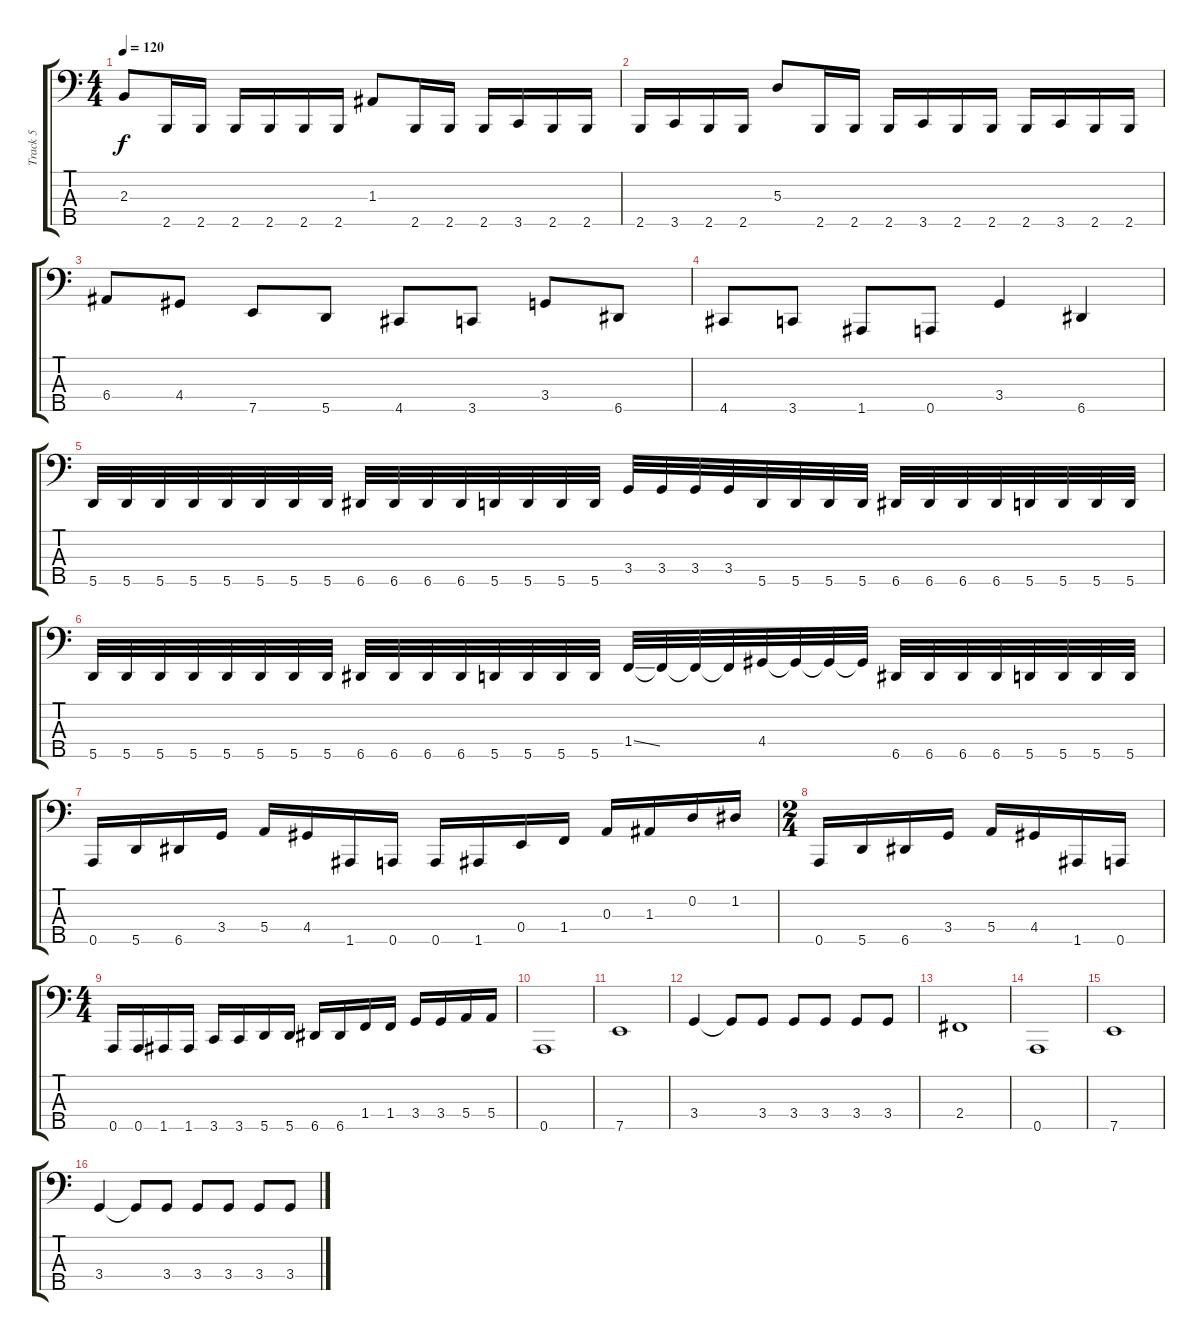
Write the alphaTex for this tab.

\track ("Track 5" "Track 5") {instrument electricbasspick}
\staff {score tabs}
\tuning (G2 D2 A1 E1 A0) {hide}
\ts (4 4)
\tempo 120
\clef f4
\ks c
2.3.8{dy f} 2.5.16 2.5.16 2.5.16 2.5.16 2.5.16 2.5.16 1.3.8 2.5.16 2.5.16 2.5.16 3.5.16 2.5.16 2.5.16 |
2.5.16 3.5.16 2.5.16 2.5.16 5.3.8 2.5.16 2.5.16 2.5.16 3.5.16 2.5.16 2.5.16 2.5.16 3.5.16 2.5.16 2.5.16 |
6.4.8 4.4.8 7.5.8 5.5.8 4.5.8 3.5.8 3.4.8 6.5.8 |
4.5.8 3.5.8 1.5.8 0.5.8 3.4.4 6.5.4 |
5.5.32 5.5.32 5.5.32 5.5.32 5.5.32 5.5.32 5.5.32 5.5.32 6.5.32 6.5.32 6.5.32 6.5.32 5.5.32 5.5.32 5.5.32 5.5.32 3.4.32 3.4.32 3.4.32 3.4.32 5.5.32 5.5.32 5.5.32 5.5.32 6.5.32 6.5.32 6.5.32 6.5.32 5.5.32 5.5.32 5.5.32 5.5.32 |
5.5.32 5.5.32 5.5.32 5.5.32 5.5.32 5.5.32 5.5.32 5.5.32 6.5.32 6.5.32 6.5.32 6.5.32 5.5.32 5.5.32 5.5.32 5.5.32 1.4{ss}.32 1.4{t}.32 1.4{t}.32 1.4{t}.32 4.4.32 4.4{t}.32 4.4{t}.32 4.4{t}.32 6.5.32 6.5.32 6.5.32 6.5.32 5.5.32 5.5.32 5.5.32 5.5.32 |
0.5.16 5.5.16 6.5.16 3.4.16 5.4.16 4.4.16 1.5.16 0.5.16 0.5.16 1.5.16 0.4.16 1.4.16 0.3.16 1.3.16 0.2.16 1.2.16 |
\ts (2 4)
0.5.16 5.5.16 6.5.16 3.4.16 5.4.16 4.4.16 1.5.16 0.5.16 |
\ts (4 4)
0.5.16 0.5.16 1.5.16 1.5.16 3.5.16 3.5.16 5.5.16 5.5.16 6.5.16 6.5.16 1.4.16 1.4.16 3.4.16 3.4.16 5.4.16 5.4.16 |
0.5.1 |
7.5.1 |
3.4.4 3.4{t}.8 3.4.8 3.4.8 3.4.8 3.4.8 3.4.8 |
2.4.1 |
0.5.1 |
7.5.1 |
3.4.4 3.4{t}.8 3.4.8 3.4.8 3.4.8 3.4.8 3.4.8
